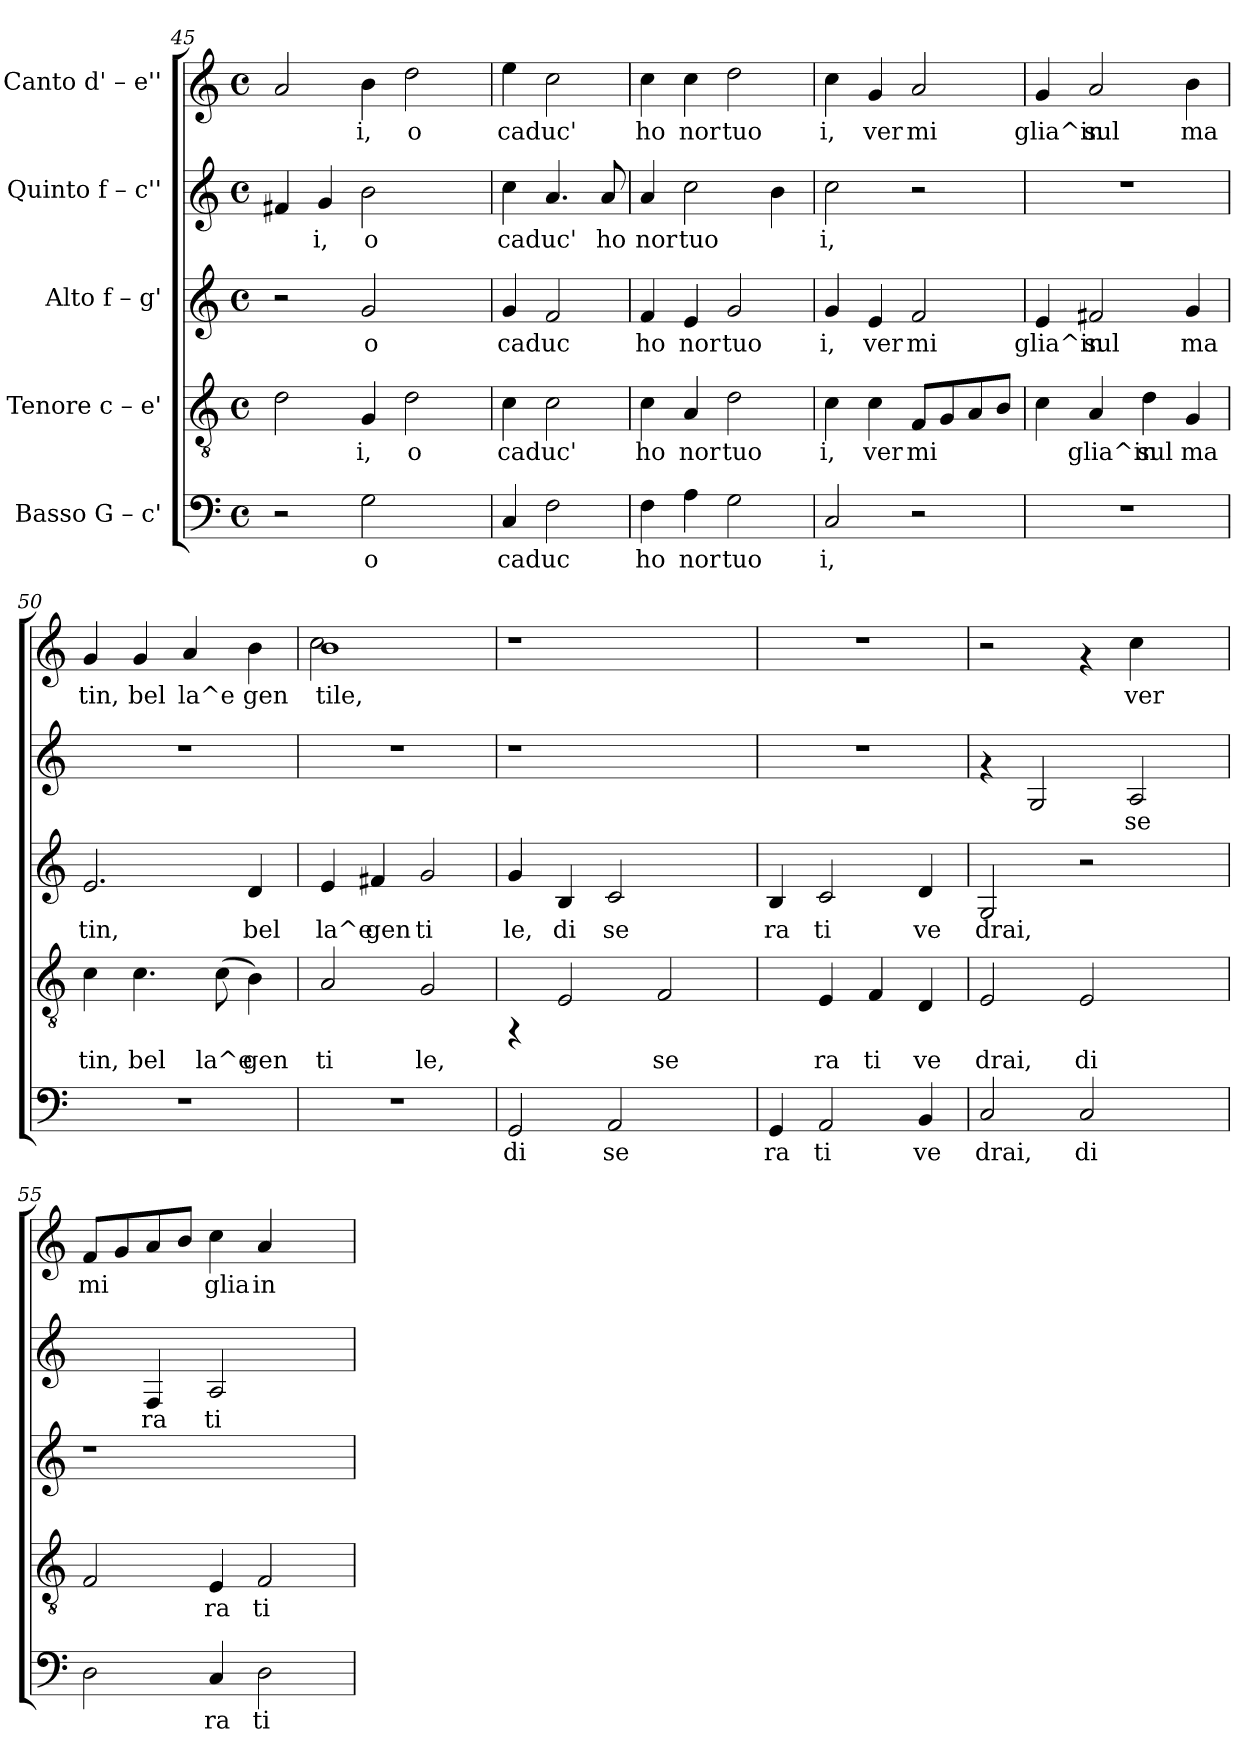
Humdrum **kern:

**kern	**text	**kern	**text	**kern	**text	**kern	**text	**kern	**text
*part5	*part5	*part4	*part4	*part3	*part3	*part2	*part2	*part1	*part1
*staff5	*staff5	*staff4	*staff4	*staff3	*staff3	*staff2	*staff2	*staff1	*staff1
*I"Basso  G – c'	*	*I"Tenore  c – e'	*	*I"Alto  f – g'	*	*I"Quinto  f – c''	*	*I"Canto  d' – e''	*
*clefF4	*	*clefGv2	*	*clefG2	*	*clefG2	*	*clefG2	*
*k[]	*	*k[]	*	*k[]	*	*k[]	*	*k[]	*
*C:	*	*C:	*	*C:	*	*C:	*	*C:	*
*M4/4	*	*M4/4	*	*M4/4	*	*M4/4	*	*M4/4	*
*met(c)	*	*met(c)	*	*met(c)	*	*met(c)	*	*met(c)	*
=45	=45	=45	=45	=45	=45	=45	=45	=45	=45
!	!	!	!	!	!	!	!LO:LY:b:rj	!	!
2r	.	2d\	.	2r	.	4f#X/	.	2a/	.
!	!	!	!	!	!	!	!LO:LY:b:rj	!	!
.	.	.	.	.	.	4g/	i,	.	.
!	!LO:LY:b:cj	!	!LO:LY:b:cj	!	!LO:LY:b:rj	!	!LO:LY:b:rj	!	!LO:LY:b:rj
2G\	o	4G/	i,	2g/	o	2b\	o	4b\	i,
!	!	!	!LO:LY:b:cj	!	!	!	!	!	!LO:LY:b:rj
.	.	2d\	o	.	.	.	.	2dd\	o
4ryy	.	.	.	4ryy	.	4ryy	.	.	.
=46	=46	=46	=46	=46	=46	=46	=46	=46	=46
!	!LO:LY:b:cj	!	!LO:LY:b:cj	!	!LO:LY:b:rj	!	!LO:LY:b:rj	!	!LO:LY:b:rj
4C/	caduc	4c\	caduc'	4g/	caduc	4cc\	caduc'	4ee\	caduc'
!	!LO:LY:b:cj	!	!LO:LY:b:cj	!	!LO:LY:b:rj	!	!LO:LY:b:rj	!	!LO:LY:b:rj
2F\	.	2c\	.	2f/	.	4.a/	.	2cc\	.
!	!	!	!	!	!	!	!LO:LY:b:rj	!	!
.	.	.	.	.	.	8a/	ho	.	.
=47	=47	=47	=47	=47	=47	=47	=47	=47	=47
!	!LO:LY:b:cj	!	!LO:LY:b:cj	!	!LO:LY:b:rj	!	!LO:LY:b:rj	!	!LO:LY:b:rj
4F\	ho	4c\	ho	4f/	ho	4a/	nor	4cc\	ho
!	!LO:LY:b:cj	!	!LO:LY:b:cj	!	!LO:LY:b:rj	!	!LO:LY:b:rj	!	!LO:LY:b:rj
4A\	nor	4A/	nor	4e/	nor	2cc\	tuo	4cc\	nor
!	!LO:LY:b:cj	!	!LO:LY:b:cj	!	!LO:LY:b:rj	!	!	!	!LO:LY:b:rj
2G\	tuo	2d\	tuo	2g/	tuo	.	.	2dd\	tuo
!	!	!	!	!	!	!	!LO:LY:b:rj	!	!
.	.	.	.	.	.	4b\	.	.	.
!!LO:PB:g=z
=48	=48	=48	=48	=48	=48	=48	=48	=48	=48
!	!LO:LY:b:cj	!	!LO:LY:b:cj	!	!LO:LY:b:rj	!	!LO:LY:b:rj	!	!LO:LY:b:rj
2C/	i,	4c\	i,	4g/	i,	2cc\	i,	4cc\	i,
!	!	!	!LO:LY:b:cj	!	!LO:LY:b:rj	!	!	!	!LO:LY:b:rj
.	.	4c\	ver	4e/	ver	.	.	4g/	ver
!	!	!	!LO:LY:b:cj	!	!LO:LY:b:rj	!	!	!	!LO:LY:b:rj
2r	.	8F/L	mi	2f/	mi	2r	.	2a/	mi
!	!	!	!LO:LY:b:cj	!	!	!	!	!	!
.	.	8G/	.	.	.	.	.	.	.
!	!	!	!LO:LY:b:cj	!	!	!	!	!	!
.	.	8A/	.	.	.	.	.	.	.
!	!	!	!LO:LY:b:cj	!	!	!	!	!	!
.	.	8B/J	.	.	.	.	.	.	.
=49	=49	=49	=49	=49	=49	=49	=49	=49	=49
!	!	!	!LO:LY:b:cj	!	!LO:LY:b:rj	!	!	!	!LO:LY:b:rj
1r	.	4c\	.	4e/	glia^in	1r	.	4g/	glia^in
!	!	!	!LO:LY:b:cj	!	!LO:LY:b:rj	!	!	!	!LO:LY:b:rj
.	.	4A/	glia^in	2f#X/	sul	.	.	2a/	sul
!	!	!	!LO:LY:b:cj	!	!	!	!	!	!
.	.	4d\	sul	.	.	.	.	.	.
!	!	!	!LO:LY:b:cj	!	!LO:LY:b:rj	!	!	!	!LO:LY:b:rj
.	.	4G/	ma	4g/	ma	.	.	4b\	ma
=50	=50	=50	=50	=50	=50	=50	=50	=50	=50
!	!	!	!LO:LY:b:cj	!	!LO:LY:b:rj	!	!	!	!LO:LY:b:rj
1r	.	4c\	tin,	2.e/	tin,	1r	.	4g/	tin,
!	!	!	!LO:LY:b:cj	!	!	!	!	!	!LO:LY:b:rj
.	.	4.c\	bel	.	.	.	.	4g/	bel
!	!	!	!	!	!	!	!	!	!LO:LY:b:rj
.	.	.	.	.	.	.	.	4a/	la^e
!	!	!	!LO:LY:b:cj	!	!	!	!	!	!
.	.	(<8c\	la^e	.	.	.	.	.	.
!	!	!	!LO:LY:b:cj	!	!LO:LY:b:rj	!	!	!	!LO:LY:b:rj
.	.	4B\)	gen	4d/	bel	.	.	4b\	gen
=51	=51	=51	=51	=51	=51	=51	=51	=51	=51
!	!	!	!LO:LY:b:cj	!	!LO:LY:b:rj	!	!	!	!LO:LY:b:rj
*	*	*	*	*	*	*	*	*^	*
1r	.	2A/	ti	4e/	la^e	1r	.	1b	2cc\	tile,
!	!	!	!	!	!LO:LY:b:rj	!	!	!	!	!
.	.	.	.	4f#X/	gen	.	.	.	.	.
!	!	!	!LO:LY:b:cj	!	!LO:LY:b:rj	!	!	!	!	!
.	.	2G/	le,	2g/	ti	.	.	.	2ryy	.
=52	=52	=52	=52	=52	=52	=52	=52	=52	=52	=52
!	!LO:LY:b:cj	!	!	!	!LO:LY:b:rj	!	!	!	!	!
*	*	*	*	*	*	*	*	*v	*v	*
2GG/	di	4rFF	.	4g/	le,	1r	.	1r	.
!	!	!	!	!	!LO:LY:b:rj	!	!	!	!
.	.	2E/	.	4B/	di	.	.	.	.
!	!LO:LY:b:cj	!	!	!	!LO:LY:b:rj	!	!	!	!
2AA/	se	.	.	2c/	se	.	.	.	.
!	!	!	!LO:LY:b:cj	!	!	!	!	!	!
.	.	2F/	se	.	.	.	.	.	.
4ryy	.	.	.	4ryy	.	4ryy	.	4ryy	.
=53	=53	=53	=53	=53	=53	=53	=53	=53	=53
!	!LO:LY:b:cj	!	!	!	!LO:LY:b:rj	!	!	!	!
4GG/	ra	4ryy	.	4B/	ra	1r	.	1r	.
!	!LO:LY:b:cj	!	!LO:LY:b:cj	!	!LO:LY:b:rj	!	!	!	!
2AA/	ti	4E/	ra	2c/	ti	.	.	.	.
!	!	!	!LO:LY:b:cj	!	!	!	!	!	!
.	.	4F/	ti	.	.	.	.	.	.
!	!LO:LY:b:cj	!	!LO:LY:b:cj	!	!LO:LY:b:rj	!	!	!	!
4BB/	ve	4D/	ve	4d/	ve	.	.	.	.
!!LO:PB:g=z
=54	=54	=54	=54	=54	=54	=54	=54	=54	=54
!	!LO:LY:b:cj	!	!LO:LY:b:cj	!	!LO:LY:b:rj	!	!	!	!
2C/	drai,	2E/	drai,	2G/	drai,	4rf	.	2r	.
.	.	.	.	.	.	2G/	.	.	.
!	!LO:LY:b:cj	!	!LO:LY:b:cj	!	!	!	!	!	!
2C/	di	2E/	di	2r	.	.	.	4rf	.
!	!	!	!	!	!	!	!LO:LY:b:rj	!	!LO:LY:b:rj
.	.	.	.	.	.	2A/	se	4cc\	ver
4ryy	.	4ryy	.	4ryy	.	.	.	4ryy	.
=55	=55	=55	=55	=55	=55	=55	=55	=55	=55
!	!	!	!	!	!	!	!	!	!LO:LY:b:rj
2D\	.	2F/	.	1r	.	4ryy	.	8f/L	mi
!	!	!	!	!	!	!	!	!	!LO:LY:b:rj
.	.	.	.	.	.	.	.	8g/	.
!	!	!	!	!	!	!	!LO:LY:b:rj	!	!LO:LY:b:rj
.	.	.	.	.	.	4F/	ra	8a/	.
!	!	!	!	!	!	!	!	!	!LO:LY:b:rj
.	.	.	.	.	.	.	.	8b/J	.
!	!LO:LY:b:cj	!	!LO:LY:b:cj	!	!	!	!LO:LY:b:rj	!	!LO:LY:b:rj
4C/	ra	4E/	ra	.	.	2A/	ti	4cc\	glia
!	!LO:LY:b:cj	!	!LO:LY:b:cj	!	!	!	!	!	!LO:LY:b:rj
2D\	ti	2F/	ti	.	.	.	.	4a/	in
.	.	.	.	4ryy	.	4ryy	.	4ryy	.
=	=	=	=	=	=	=	=	=	=
*-	*-	*-	*-	*-	*-	*-	*-	*-	*-
